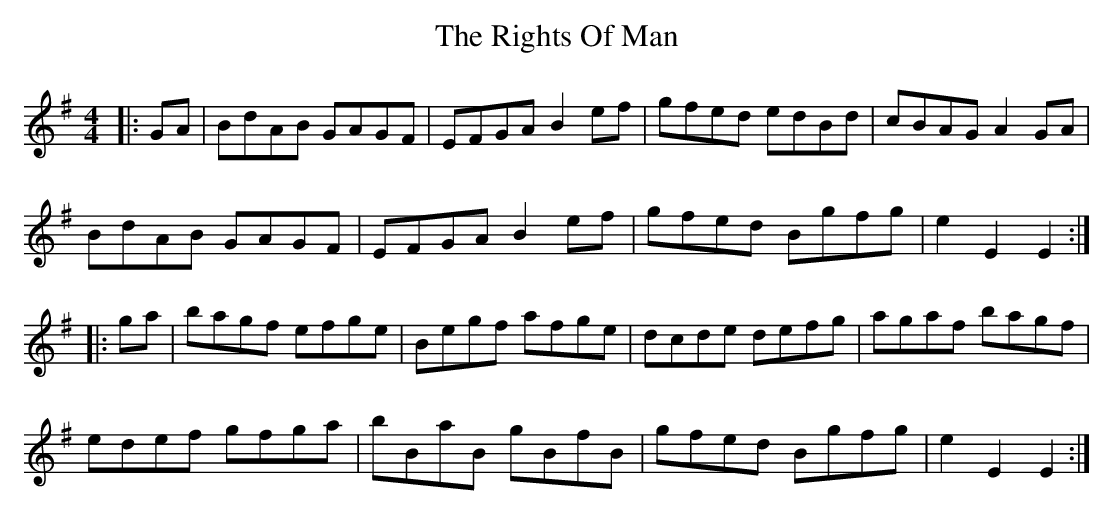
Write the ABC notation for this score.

X:1
T: The Rights Of Man
M: 4/4
L: 1/8
K: Emin
|:GA|BdAB GAGF|EFGA B2 ef|gfed edBd|cBAG A2 GA|
BdAB GAGF|EFGA B2 ef|gfed Bgfg|e2 E2 E2:|
|:ga|bagf efge|Begf afge|dcde defg|agaf bagf|
edef gfga|bBaB gBfB|gfed Bgfg|e2 E2 E2:|
